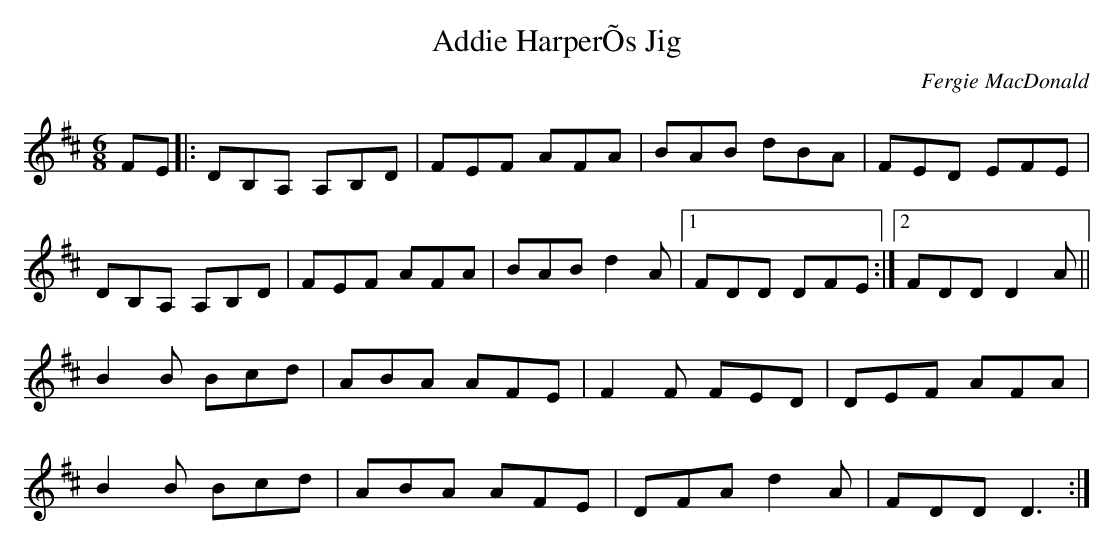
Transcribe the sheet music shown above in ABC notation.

X:1
T:Addie HarperÕs Jig
C:Fergie MacDonald
M:6/8
L:1/8
K:D
FE |: DB,A, A,B,D | FEF AFA | BAB dBA | FED EFE |
DB,A, A,B,D | FEF AFA | BAB d2A |1 FDD DFE :|2 FDD D2A ||
B2B Bcd | ABA AFE | F2F FED | DEF AFA |
B2B Bcd | ABA AFE | DFA d2A | FDD D3 :|
